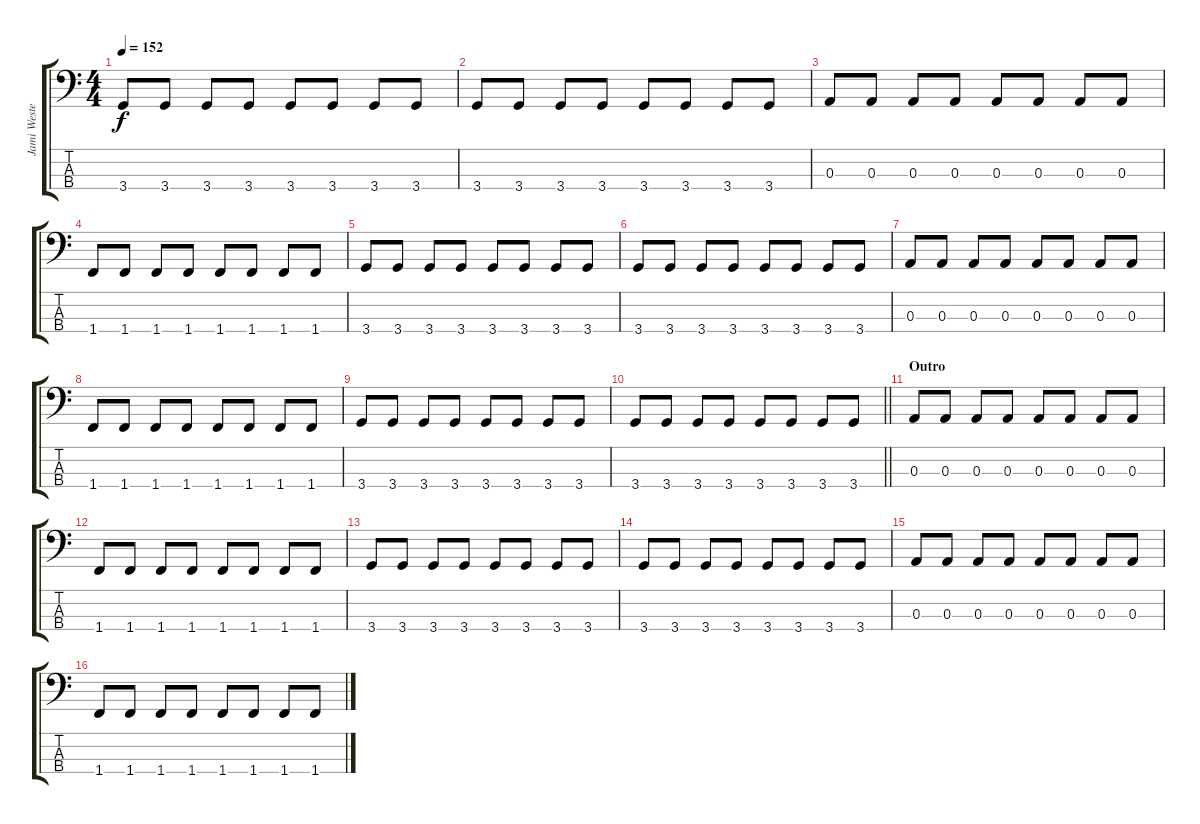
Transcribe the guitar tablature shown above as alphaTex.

\track ("Jami Westergård" "Jami Weste") {instrument slapbass1}
\staff {score tabs}
\tuning (G2 D2 A1 E1) {hide}
\ts (4 4)
\tempo 152
\clef f4
\ks aminor
3.4.8{dy f} 3.4.8 3.4.8 3.4.8 3.4.8 3.4.8 3.4.8 3.4.8 |
3.4.8 3.4.8 3.4.8 3.4.8 3.4.8 3.4.8 3.4.8 3.4.8 |
0.3.8 0.3.8 0.3.8 0.3.8 0.3.8 0.3.8 0.3.8 0.3.8 |
1.4.8 1.4.8 1.4.8 1.4.8 1.4.8 1.4.8 1.4.8 1.4.8 |
3.4.8 3.4.8 3.4.8 3.4.8 3.4.8 3.4.8 3.4.8 3.4.8 |
3.4.8 3.4.8 3.4.8 3.4.8 3.4.8 3.4.8 3.4.8 3.4.8 |
0.3.8 0.3.8 0.3.8 0.3.8 0.3.8 0.3.8 0.3.8 0.3.8 |
1.4.8 1.4.8 1.4.8 1.4.8 1.4.8 1.4.8 1.4.8 1.4.8 |
3.4.8 3.4.8 3.4.8 3.4.8 3.4.8 3.4.8 3.4.8 3.4.8 |
\barLineRight lightlight
3.4.8 3.4.8 3.4.8 3.4.8 3.4.8 3.4.8 3.4.8 3.4.8 |
\section ("" "Outro")
0.3.8 0.3.8 0.3.8 0.3.8 0.3.8 0.3.8 0.3.8 0.3.8 |
1.4.8 1.4.8 1.4.8 1.4.8 1.4.8 1.4.8 1.4.8 1.4.8 |
3.4.8 3.4.8 3.4.8 3.4.8 3.4.8 3.4.8 3.4.8 3.4.8 |
3.4.8 3.4.8 3.4.8 3.4.8 3.4.8 3.4.8 3.4.8 3.4.8 |
0.3.8 0.3.8 0.3.8 0.3.8 0.3.8 0.3.8 0.3.8 0.3.8 |
1.4.8 1.4.8 1.4.8 1.4.8 1.4.8 1.4.8 1.4.8 1.4.8
